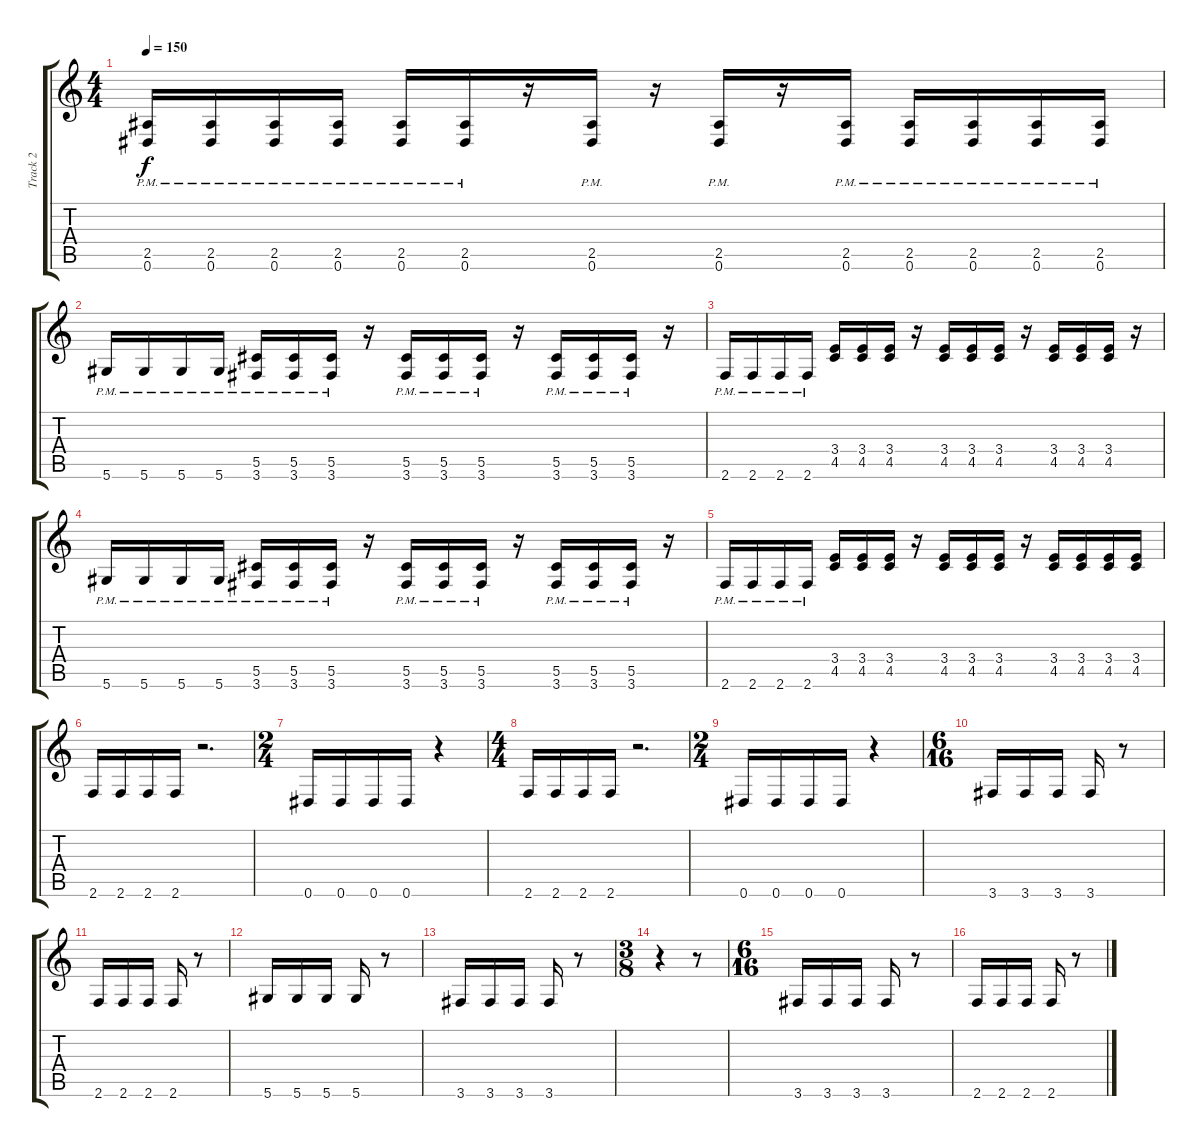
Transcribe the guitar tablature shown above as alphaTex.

\track ("Track 2" "Track 2") {instrument overdrivenguitar}
\staff {score tabs}
\tuning (Eb4 Bb3 Gb3 Db3 Ab2 Eb2) {hide}
\ts (4 4)
\tempo 150
\clef g2
\ks c
(2.5{pm} 0.6{pm}).16{dy f} (2.5{pm} 0.6{pm}).16 (2.5{pm} 0.6{pm}).16 (2.5{pm} 0.6{pm}).16 (2.5{pm} 0.6{pm}).16 (2.5{pm} 0.6{pm}).16 r.16 (2.5{pm} 0.6{pm}).16 r.16 (2.5{pm} 0.6{pm}).16 r.16 (2.5{pm} 0.6{pm}).16 (2.5{pm} 0.6{pm}).16 (2.5{pm} 0.6{pm}).16 (2.5{pm} 0.6{pm}).16 (2.5{pm} 0.6{pm}).16 |
5.6{pm}.16 5.6{pm}.16 5.6{pm}.16 5.6{pm}.16 (5.5{pm} 3.6{pm}).16 (5.5{pm} 3.6{pm}).16 (5.5{pm} 3.6{pm}).16 r.16 (5.5{pm} 3.6{pm}).16 (5.5{pm} 3.6{pm}).16 (5.5{pm} 3.6{pm}).16 r.16 (5.5{pm} 3.6{pm}).16 (5.5{pm} 3.6{pm}).16 (5.5{pm} 3.6{pm}).16 r.16 |
2.6{pm}.16 2.6{pm}.16 2.6{pm}.16 2.6{pm}.16 (3.4 4.5).16 (3.4 4.5).16 (3.4 4.5).16 r.16 (3.4 4.5).16 (3.4 4.5).16 (3.4 4.5).16 r.16 (3.4 4.5).16 (3.4 4.5).16 (3.4 4.5).16 r.16 |
5.6{pm}.16 5.6{pm}.16 5.6{pm}.16 5.6{pm}.16 (5.5{pm} 3.6{pm}).16 (5.5{pm} 3.6{pm}).16 (5.5{pm} 3.6{pm}).16 r.16 (5.5{pm} 3.6{pm}).16 (5.5{pm} 3.6{pm}).16 (5.5{pm} 3.6{pm}).16 r.16 (5.5{pm} 3.6{pm}).16 (5.5{pm} 3.6{pm}).16 (5.5{pm} 3.6{pm}).16 r.16 |
2.6{pm}.16 2.6{pm}.16 2.6{pm}.16 2.6{pm}.16 (3.4 4.5).16 (3.4 4.5).16 (3.4 4.5).16 r.16 (3.4 4.5).16 (3.4 4.5).16 (3.4 4.5).16 r.16 (3.4 4.5).16 (3.4 4.5).16 (3.4 4.5).16 (3.4 4.5).16 |
2.6.16 2.6.16 2.6.16 2.6.16 r.2{d} |
\ts (2 4)
0.6.16 0.6.16 0.6.16 0.6.16 r.4 |
\ts (4 4)
2.6.16 2.6.16 2.6.16 2.6.16 r.2{d} |
\ts (2 4)
0.6.16 0.6.16 0.6.16 0.6.16 r.4 |
\ts (6 16)
3.6.16 3.6.16 3.6.16 3.6.16 r.8 |
2.6.16 2.6.16 2.6.16 2.6.16 r.8 |
5.6.16 5.6.16 5.6.16 5.6.16 r.8 |
3.6.16 3.6.16 3.6.16 3.6.16 r.8 |
\ts (3 8)
r.4 r.8 |
\ts (6 16)
3.6.16 3.6.16 3.6.16 3.6.16 r.8 |
2.6.16 2.6.16 2.6.16 2.6.16 r.8
